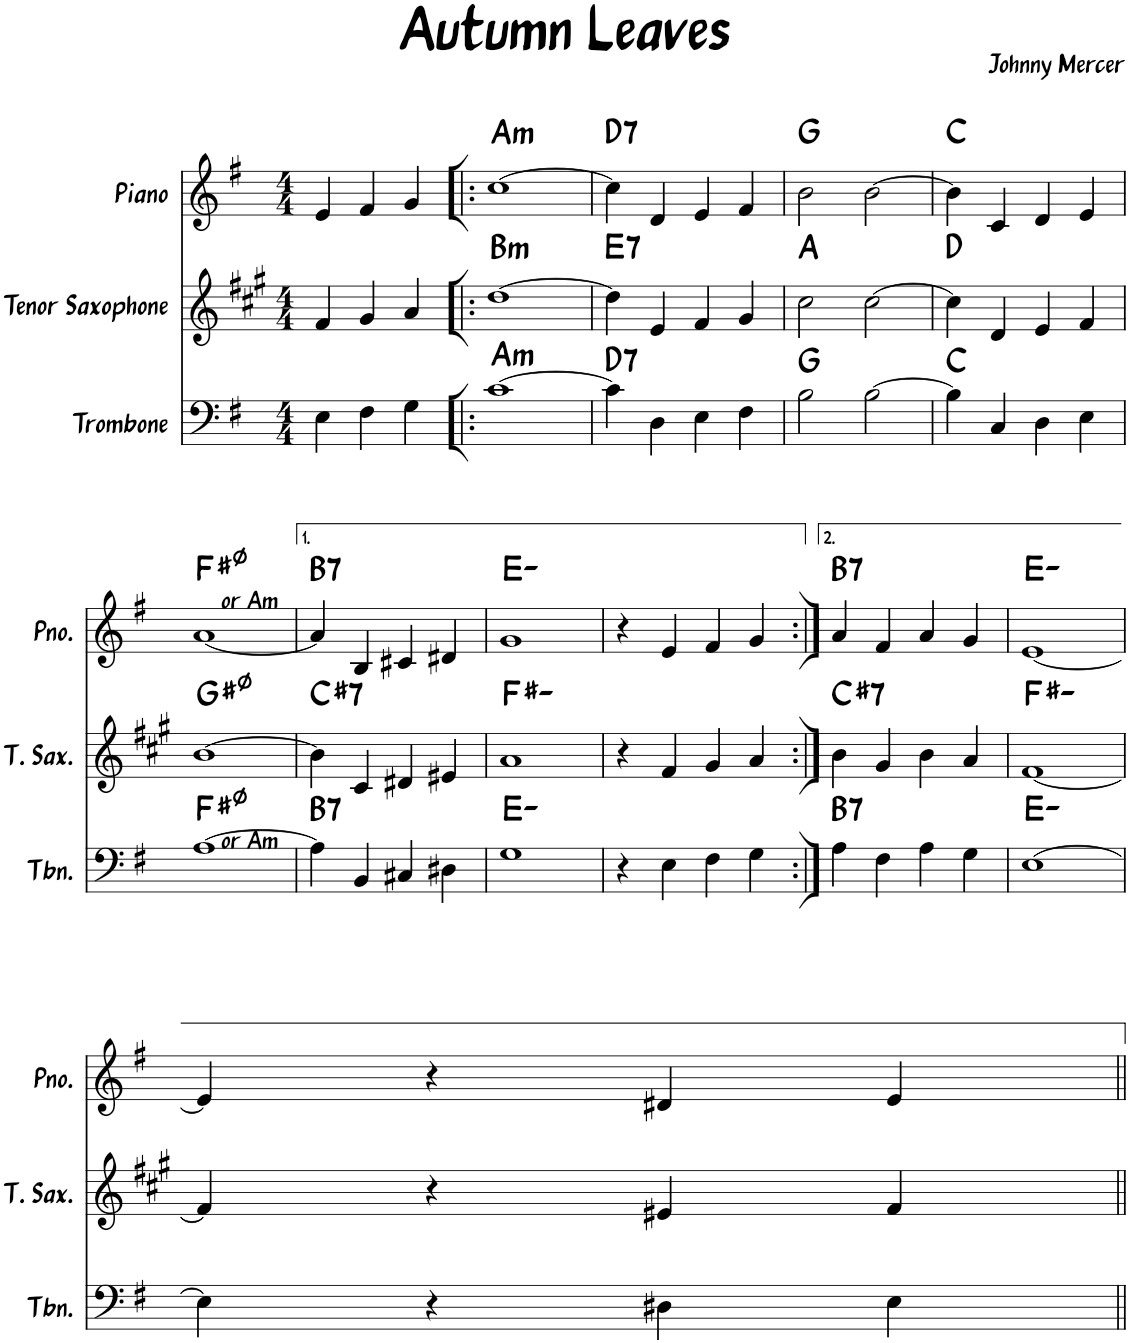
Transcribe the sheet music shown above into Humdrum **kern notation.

**kern	**harte	**kern	**harte	**kern	**harte
*part3	*part3	*part2	*part2	*part1	*part1
*staff3	*	*staff2	*	*staff1	*
*I"Trombone	*	*I"Tenor Saxophone	*	*I"Piano	*
*I'Tbn.	*	*I'T. Sax.	*	*I'Pno.	*
*clefF4	*	*clefG2	*	*clefG2	*
*	*	*Trd8c14	*	*	*
*k[f#]	*	*k[f#c#g#]	*	*k[f#]	*
*M4/4	*	*M4/4	*	*M4/4	*
=1	=1	=1	=1	=1	=1
4E\	.	4f#/	.	4e/	.
4F#\	.	4g#/	.	4f#/	.
4G\	.	4a/	.	4g/	.
=2!|:	=2!|:	=2!|:	=2!|:	=2!|:	=2!|:
!	!LO:H:kt=m	!	!LO:H:kt=m	!	!LO:H:kt=m
[1c	A:min	[1dd	B:min	[1cc	A:min
=3	=3	=3	=3	=3	=3
!	!LO:H:kt=7	!	!LO:H:kt=7	!	!LO:H:kt=7
4c\]	D:7	4dd\]	E:7	4cc\]	D:7
4D\	.	4e/	.	4d/	.
4E\	.	4f#/	.	4e/	.
4F#\	.	4g#/	.	4f#/	.
=4	=4	=4	=4	=4	=4
2B\	G:maj	2cc#\	A:maj	2b\	G:maj
[2B\	.	[2cc#\	.	[2b\	.
=5	=5	=5	=5	=5	=5
4B\]	C:maj	4cc#\]	D:maj	4b\]	C:maj
4C/	.	4d/	.	4c/	.
4D\	.	4e/	.	4d/	.
4E\	.	4f#/	.	4e/	.
!!LO:LB:g=z
=6	=6	=6	=6	=6	=6
!	!	!	!	!LO:TX:a:t=or Am	!
!LO:TX:a:t=or Am	!	!	!	!	!
[1A	F#:hdim7	[1b	G#:hdim7	[1a	F#:hdim7
=7	=7	=7	=7	=7	=7
!	!LO:H:kt=7	!	!LO:H:kt=7	!	!LO:H:kt=7
4A\]	B:7	4b\]	C#:7	4a/]	B:7
4BB/	.	4c#/	.	4B/	.
4C#X/	.	4d#X/	.	4c#X/	.
4D#X\	.	4e#X/	.	4d#X/	.
=8	=8	=8	=8	=8	=8
1G	E:min	1a	F#:min	1g	E:min
=9	=9	=9	=9	=9	=9
4r	.	4r	.	4r	.
4E\	.	4f#/	.	4e/	.
4F#\	.	4g#/	.	4f#/	.
4G\	.	4a/	.	4g/	.
=10:|!	=10:|!	=10:|!	=10:|!	=10:|!	=10:|!
!	!LO:H:kt=7	!	!LO:H:kt=7	!	!LO:H:kt=7
4A\	B:7	4b\	C#:7	4a/	B:7
4F#\	.	4g#/	.	4f#/	.
4A\	.	4b\	.	4a/	.
4G\	.	4a/	.	4g/	.
=11	=11	=11	=11	=11	=11
[1E	E:min	[1f#	F#:min	[1e	E:min
!!LO:LB:g=z
=12	=12	=12	=12	=12	=12
4E\]	.	4f#/]	.	4e/]	.
4r	.	4r	.	4r	.
4D#X\	.	4e#X/	.	4d#X/	.
4E\	.	4f#/	.	4e/	.
=||	=||	=||	=||	=||	=||
*-	*-	*-	*-	*-	*-
